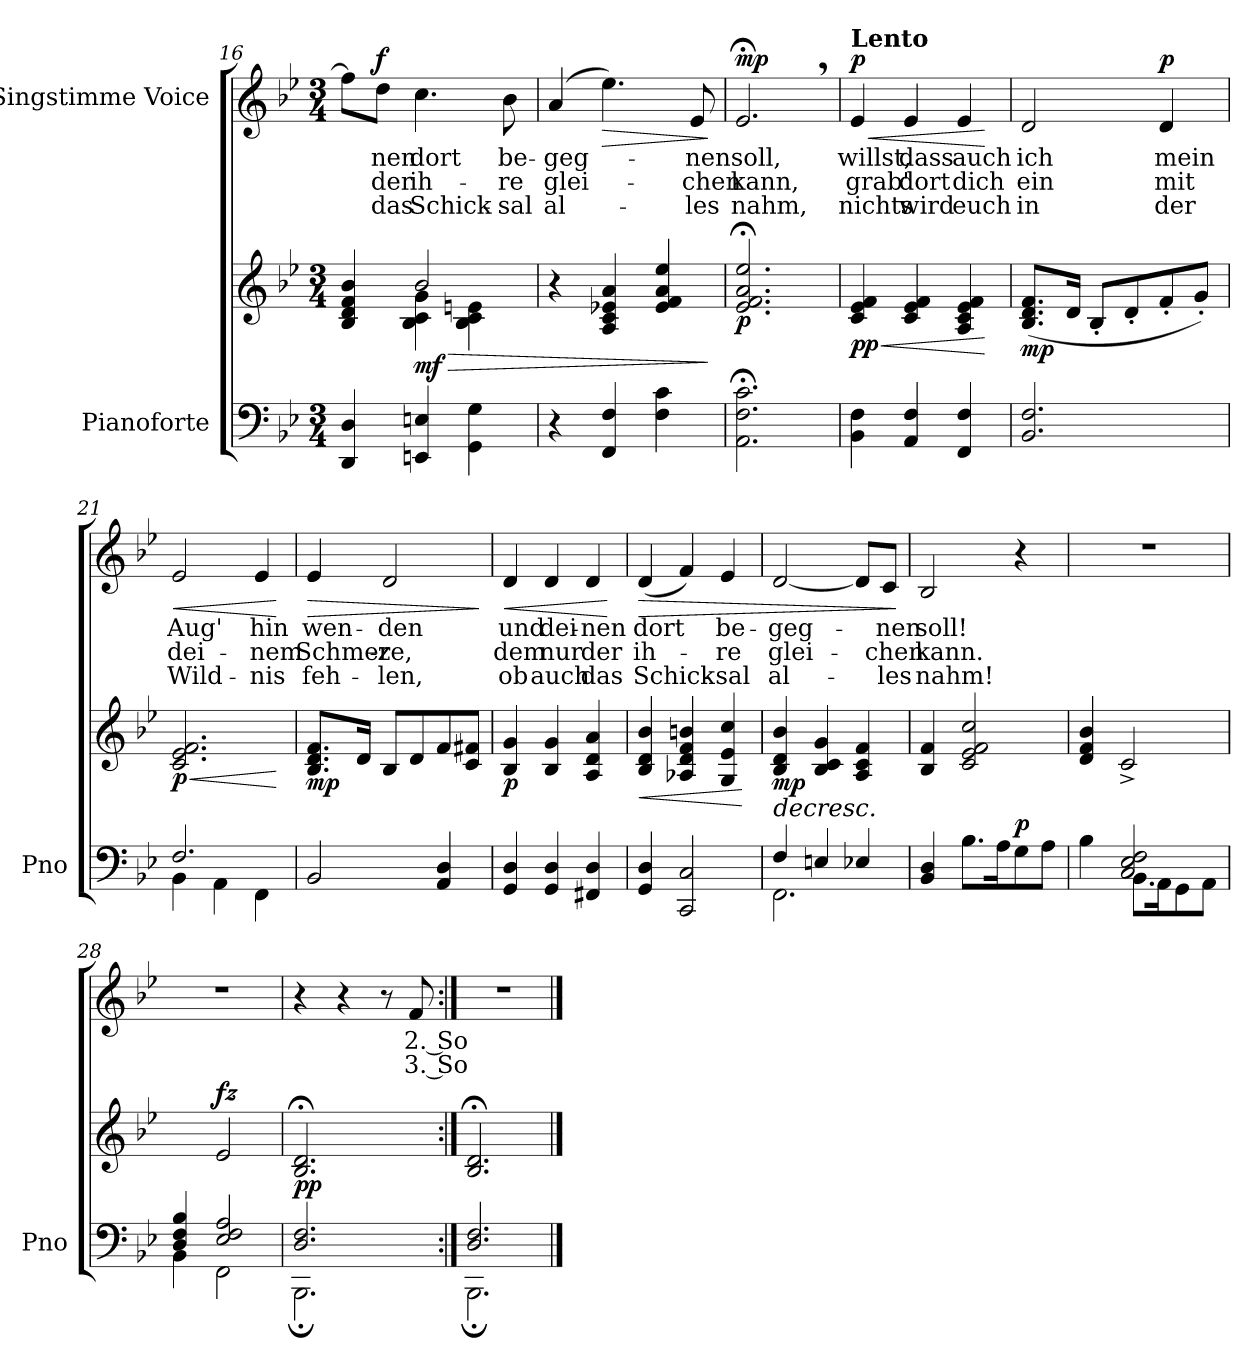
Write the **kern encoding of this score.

**kern	**kern	**dynam	**kern	**text	**text	**text	**dynam
*part2	*part2	*part2	*part1	*part1	*part1	*part1	*part1
*staff3	*staff2	*staff2/3	*staff1	*staff1	*staff1	*staff1	*staff1
*I"Pianoforte	*	*	*I"Singstimme Voice	*	*	*	*
*I'Pno	*	*	*	*	*	*	*
*clefF4	*clefG2	*	*clefG2	*	*	*	*
*k[b-e-]	*k[b-e-]	*	*k[b-e-]	*	*	*	*
*M3/4	*M3/4	*	*M3/4	*	*	*	*
=16	=16	=16	=16	=16	=16	=16	=16
*	*^	*	*	*	*	*	*
4DD/ 4D/	4B-/ 4d/ 4f/ 4b-/	4ryy	.	8ff\L]	.	.	.	.
!	!	!	!	!	!LO:LY:b	!LO:LY:b	!LO:LY:b	!LO:DY:a
.	.	.	.	8dd\J	-nen	der	das	f
!	!	!	!LO:HP:b	!	!LO:LY:b	!LO:LY:b	!LO:LY:b	!
!	!	!	!LO:DY:n=1:b	!	!	!	!	!
4EEn/ 4En/	2b-/	4B-\ 4c\ 4g\	> mf	4.cc\	dort	ih-	Schick-	.
4GG\ 4G\	.	4B-\ 4c\ 4en\	.	.	.	.	.	.
!	!	!	!	!	!LO:LY:b	!LO:LY:b	!LO:LY:b	!
.	.	.	.	8b-\	be-	-re	-sal	.
*	*v	*v	*	*	*	*	*	*
=17	=17	=17	=17	=17	=17	=17	=17
!	!	!	!	!LO:LY:b	!LO:LY:b	!LO:LY:b	!
4r	4r	.	(>4a/	-geg-	glei-	al-	.
*	*	*	*MM88	*	*	*	*
!	!	!	!	!	!	!	!LO:HP:b
4FF/ 4F/	4A/ 4c/ 4e-X/ 4a/	.	4.ee-\)	.	.	.	>
4F\ 4c\	4e-/ 4f/ 4a/ 4ee-/	.	.	.	.	.	.
!	!	!	!	!LO:LY:b	!LO:LY:b	!LO:LY:b	!
.	.	.	8e-/	-nen	-chen	-les	.
.	.	]	.	.	.	.	]
=18	=18	=18	=18	=18	=18	=18	=18
!	!	!LO:DY:b	!	!LO:LY:b	!LO:LY:b	!LO:LY:b	!LO:DY:a
2.AA\; 2.F\; 2.c\;	2.e-/;< 2.f/;< 2.a/;< 2.ee-/;<	p	2.e-;<,/	soll,	kann,	nahm,	mp
!!LO:LB:g=z
=19	=19	=19	=19	=19	=19	=19	=19
!	!	!	!LO:TX:a:B:t=Lento	!	!	!	!
!	!	!LO:HP:b	!	!LO:LY:b	!LO:LY:b	!LO:LY:b	!LO:HP:b
!	!	!LO:DY:n=1:b	!	!	!	!	!LO:DY:n=1:a
4BB-\ 4F\	4c/ 4e-/ 4f/	< pp	4e-/	willst,	grab'	nichts	< p
!	!	!	!	!LO:LY:b	!LO:LY:b	!LO:LY:b	!
4AA/ 4F/	4c/ 4e-/ 4f/	.	4e-/	dass	dort	wird	.
!	!	!	!	!LO:LY:b	!LO:LY:b	!LO:LY:b	!
4FF/ 4F/	4A/ 4c/ 4e-/ 4f/	.	4e-/	auch	dich	euch	.
.	.	[	.	.	.	.	[
=20	=20	=20	=20	=20	=20	=20	=20
!	!	!LO:DY:b	!	!LO:LY:b	!LO:LY:b	!LO:LY:b	!
2.BB-/ 2.F/	(<8.B-/ 8.d/ 8.f/L	mp	2d/	ich	ein	in	.
.	16d/Jk	.	.	.	.	.	.
.	8B-'/L	.	.	.	.	.	.
.	8d'/	.	.	.	.	.	.
!	!	!	!	!LO:LY:b	!LO:LY:b	!LO:LY:b	!LO:DY:a
.	8f'/	.	4d/	mein	mit	der	p
.	8g'/J)	.	.	.	.	.	.
=21	=21	=21	=21	=21	=21	=21	=21
*^	*	*	*	*	*	*	*
!	!	!	!LO:HP:b	!	!LO:LY:b	!LO:LY:b	!LO:LY:b	!LO:HP:b
!	!	!	!LO:DY:n=1:b	!	!	!	!	!
2.F/	4BB-\	2.c/ 2.e-/ 2.f/	< p	2e-/	Aug'	dei-	Wild-	<
.	4AA\	.	.	.	.	.	.	.
!	!	!	!	!	!LO:LY:b	!LO:LY:b	!LO:LY:b	!
.	4FF\	.	.	4e-/	hin	-nem	-nis	.
*v	*v	*	*	*	*	*	*	*
.	.	[	.	.	.	.	[
=22	=22	=22	=22	=22	=22	=22	=22
!	!	!LO:DY:b	!	!LO:LY:b	!LO:LY:b	!LO:LY:b	!LO:HP:b
2BB-/	8.B-/ 8.d/ 8.f/L	mp	4e-/	wen-	Schmer-	feh-	>
.	16d/Jk	.	.	.	.	.	.
!	!	!	!	!LO:LY:b	!LO:LY:b	!LO:LY:b	!
.	8B-/L	.	2d/	-den	-ze,	-len,	.
.	8d/	.	.	.	.	.	.
4AA/ 4D/	8f/	.	.	.	.	.	.
.	8c/ 8f#X/J	.	.	.	.	.	.
.	.	.	.	.	.	.	]
=23	=23	=23	=23	=23	=23	=23	=23
!	!	!LO:DY:b	!	!LO:LY:b	!LO:LY:b	!LO:LY:b	!LO:HP:b
4GG/ 4D/	4B-/ 4g/	p	4d/	und	dem	ob	<
!	!	!	!	!LO:LY:b	!LO:LY:b	!LO:LY:b	!
4GG/ 4D/	4B-/ 4g/	.	4d/	dei-	nur	auch	.
!	!	!	!	!LO:LY:b	!LO:LY:b	!LO:LY:b	!
4FF#X/ 4D/	4A/ 4d/ 4a/	.	4d/	-nen	der	das	.
.	.	.	.	.	.	.	[
!!LO:LB:g=z
=24	=24	=24	=24	=24	=24	=24	=24
!	!	!LO:HP:b	!	!LO:LY:b	!LO:LY:b	!LO:LY:b	!LO:HP:b
4GG/ 4D/	4B-/ 4d/ 4b-/	<	(<4d/	dort	ih-	Schick-	>
2CC/ 2C/	4A-X/ 4d/ 4f/ 4bn/	.	4f/)	.	.	.	.
!	!	!	!	!LO:LY:b	!LO:LY:b	!LO:LY:b	!
.	4G/ 4e-/ 4cc/	.	4e-/	be-	-re	-sal	.
.	.	[	.	.	.	.	.
=25	=25	=25	=25	=25	=25	=25	=25
*^	*	*	*	*	*	*	*
!	!	!	!LO:HP:b	!	!LO:LY:b	!LO:LY:b	!LO:LY:b	!
!	!	!	!LO:DY:n=1:b	!	!	!	!	!
4F/	2.FF\	4B-/ 4d/ 4b-/	> mp	[2d/	-geg-	glei-	al-	.
4En/	.	4B-/ 4c/ 4g/	.	.	.	.	.	.
4E-X/	.	4A/ 4c/ 4f/	.	8d/L]	.	.	.	.
!	!	!	!	!	!LO:LY:b	!LO:LY:b	!LO:LY:b	!
.	.	.	.	8c/J	-nen	-chen	-les	.
*v	*v	*	*	*	*	*	*	*
.	.	.	.	.	.	.	]
=26	=26	=26	=26	=26	=26	=26	=26
!	!	!	!	!LO:LY:b	!LO:LY:b	!LO:LY:b	!
*	*	*	*^	*	*	*	*
4BB-/ 4D/	4B-/ 4f/	.	2B-/	4ryy	soll!	kann.	nahm!	.
*	*	*	*MM72	*	*	*	*	*
8.B-\L	2c/ 2e-/ 2f/ 2cc/	.	.	2ryy	.	.	.	.
16A\K	.	.	.	.	.	.	.	.
!	!	!LO:DY:a=2	!	!	!	!	!	!
8G\	.	p	4r	.	.	.	.	.
8A\J	.	.	.	.	.	.	.	.
.	.	]	.	.	.	.	.	.
=27	=27	=27	=27	=27	=27	=27	=27	=27
*^	*	*	*	*	*	*	*	*
4ryy	4B-\	4d/ 4f/ 4b-/	.	2.r	4ryy	.	.	.	.
*	*	*	*	*MM78	*	*	*	*	*
2C/ 2E-/ 2F/	8.BB-\L	2c^/	.	.	2ryy	.	.	.	.
.	16AA\K	.	.	.	.	.	.	.	.
.	8GG\	.	.	.	.	.	.	.	.
.	8AA\J	.	.	.	.	.	.	.	.
*	*	*	*	*v	*v	*	*	*	*
=28	=28	=28	=28	=28	=28	=28	=28	=28
*	*^	*	*	*	*	*	*	*
4D/ 4F/ 4B-/	4ryy	4BB-\	4ryy	.	2.r	.	.	.	.
!	!	!	!	!LO:DY:a	!	!	!	!	!
2ryy	2E-/ 2F/ 2A/	2FF\	2e-/	fz	.	.	.	.	.
=29	=29	=29	=29	=29	=29	=29	=29	=29	=29
!	!	!	!	!LO:DY:b	!	!	!	!	!
*	*v	*v	*	*	*	*	*	*	*
2.D/ 2.F/	2.BBB-;\	2.B-/;< 2.d/;<	pp	4r	.	.	.	.
.	.	.	.	4r	.	.	.	.
.	.	.	.	8r	.	.	.	.
!	!	!	!	!	!LO:LY:b	!LO:LY:b	!	!
.	.	.	.	8f/	2. So	3. So	.	.
=30:|!	=30:|!	=30:|!	=30:|!	=30:|!	=30:|!	=30:|!	=30:|!	=30:|!
2.D/ 2.F/	2.BBB-;\	2.B-/;< 2.d/;<	.	2.r	.	.	.	.
*v	*v	*	*	*	*	*	*	*
==	==	==	==	==	==	==	==
*-	*-	*-	*-	*-	*-	*-	*-
